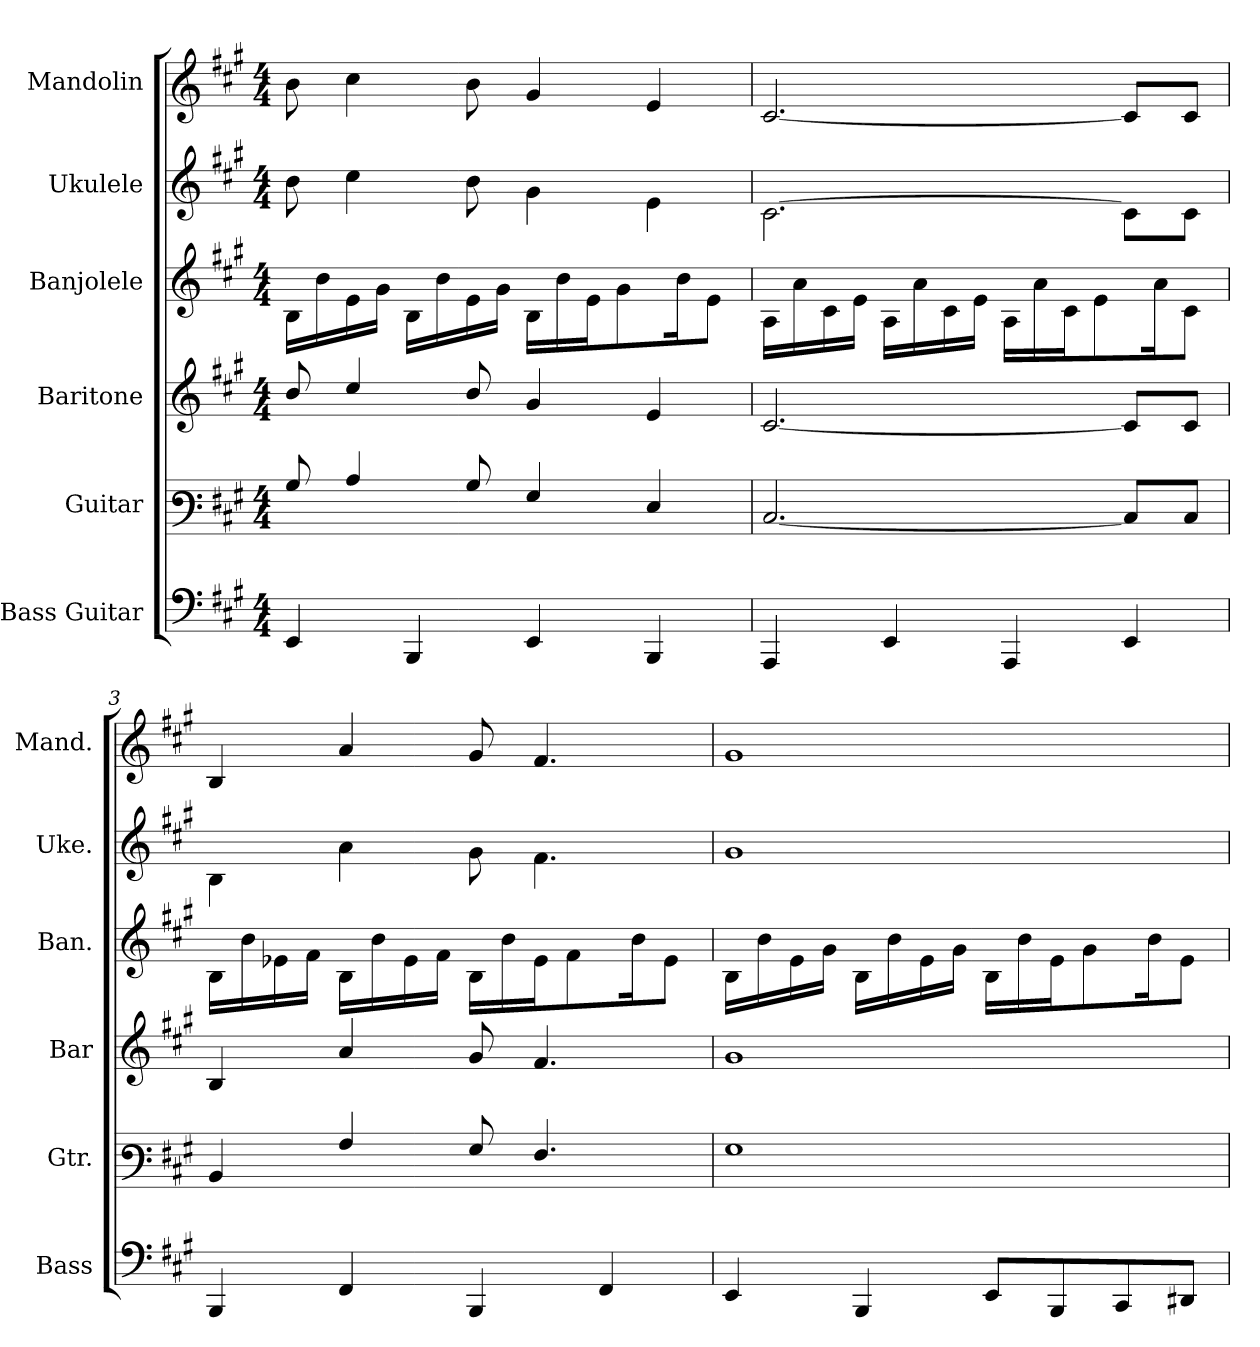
**kern	**kern	**kern	**kern	**kern	**kern
*part6	*part5	*part4	*part3	*part2	*part1
*staff6	*staff5	*staff4	*staff3	*staff2	*staff1
*I"Bass Guitar	*I"Guitar	*I"Baritone	*I"Banjolele	*I"Ukulele	*I"Mandolin
*I'Bass	*I'Gtr.	*I'Bar	*I'Ban.	*I'Uke.	*I'Mand.
!!LO:PB:g=z
*stria4	*stria6	*stria4	*stria4	*stria4	*
*	*	*	*	*	*clefG2
*k[f#c#g#]	*k[f#c#g#]	*k[f#c#g#]	*k[f#c#g#]	*k[f#c#g#]	*k[f#c#g#]
*A:	*A:	*A:	*A:	*A:	*A:
*M4/4	*M4/4	*M4/4	*M4/4	*M4/4	*M4/4
=1	=1	=1	=1	=1	=1
4EEi/	8Bj/	8bj/	16BZ\LL	8bj\	8bj\
.	.	.	16bZ\	.	.
.	4c#j/	4cc#j/	16eZ\	4cc#j\	4cc#j\
.	.	.	16g#Z\JJ	.	.
4BBBi/	.	.	16BZ\LL	.	.
.	.	.	16bZ\	.	.
.	8Bj/	8bj/	16eZ\	8bj\	8bj\
.	.	.	16g#Z\JJ	.	.
4EEi/	4G#j/	4g#j/	16BZ\LL	4g#j\	4g#j/
.	.	.	16bZ\	.	.
.	.	.	16eZ\J	.	.
.	.	.	8g#Z\	.	.
4BBBi/	4Ej/	4ej/	.	4ej\	4ej/
.	.	.	16bZ\k	.	.
.	.	.	8eZ\J	.	.
=2	=2	=2	=2	=2	=2
4AAAi/	[2.C#j/	[2.c#j/	16AZ\LL	[2.c#j\	[2.c#j/
.	.	.	16aZ\	.	.
.	.	.	16c#Z\	.	.
.	.	.	16eZ\JJ	.	.
4EEi/	.	.	16AZ\LL	.	.
.	.	.	16aZ\	.	.
.	.	.	16c#Z\	.	.
.	.	.	16eZ\JJ	.	.
4AAAi/	.	.	16AZ\LL	.	.
.	.	.	16aZ\	.	.
.	.	.	16c#Z\J	.	.
.	.	.	8eZ\	.	.
4EEi/	8C#j/L]	8c#j/L]	.	8c#j\L]	8c#j/L]
.	.	.	16aZ\k	.	.
.	8C#j/J	8c#j/J	8c#Z\J	8c#j\J	8c#j/J
!!LO:PB:g=z
=3	=3	=3	=3	=3	=3
4BBBi/	4BBj/	4Bj/	16BZ\LL	4Bj\	4Bj/
.	.	.	16bZ\	.	.
.	.	.	16e-Z\	.	.
.	.	.	16f#Z\JJ	.	.
4FF#i/	4Aj/	4aj/	16BZ\LL	4aj\	4aj/
.	.	.	16bZ\	.	.
.	.	.	16e-Z\	.	.
.	.	.	16f#Z\JJ	.	.
4BBBi/	8G#j/	8g#j/	16BZ\LL	8g#j\	8g#j/
.	.	.	16bZ\	.	.
.	4.F#j/	4.f#j/	16e-Z\J	4.f#j\	4.f#j/
.	.	.	8f#Z\	.	.
4FF#i/	.	.	.	.	.
.	.	.	16bZ\k	.	.
.	.	.	8e-Z\J	.	.
=4	=4	=4	=4	=4	=4
4EEi/	1G#j	1g#j	16BZ\LL	1g#j	1g#j
.	.	.	16bZ\	.	.
.	.	.	16eZ\	.	.
.	.	.	16g#Z\JJ	.	.
4BBBi/	.	.	16BZ\LL	.	.
.	.	.	16bZ\	.	.
.	.	.	16eZ\	.	.
.	.	.	16g#Z\JJ	.	.
8EEi/L	.	.	16BZ\LL	.	.
.	.	.	16bZ\	.	.
8BBBi/	.	.	16eZ\J	.	.
.	.	.	8g#Z\	.	.
8CC#i/	.	.	.	.	.
.	.	.	16bZ\k	.	.
8DD#i/J	.	.	8eZ\J	.	.
=	=	=	=	=	=
*-	*-	*-	*-	*-	*-
